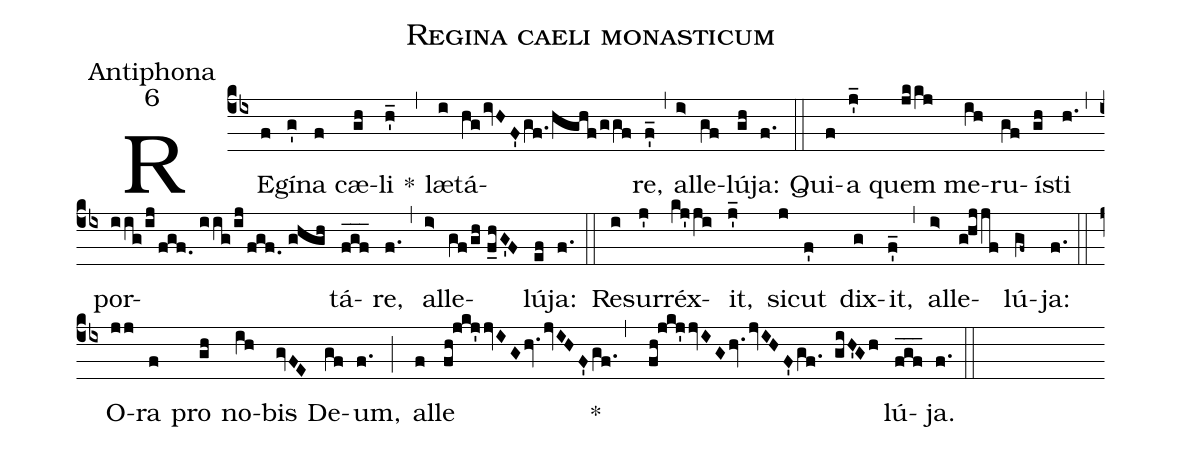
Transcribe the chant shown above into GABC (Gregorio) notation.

name:Regina caeli monasticum;
office-part:Antiphona;
mode:6;
%%
(cb4) RE(f)gí(g')na(f) cæ(gh)li(h_') *(,) læ(i)tá(hg/ivHF'/gf./hghf/ggf)re,(f'_) (,) al(i>)le(gf)lú(gh)ja:(f.) (::) Qui(f)a(j'_) quem(jkkj) me(ih)ru(gf)í(gh)sti(h.) (,) por(iig/ij/fgf.///iig/ij/fgf.///ghgh)tá(fgf___)re,(f.) (,) al(i>)le(gf/gh//f_0hG'F)lú(ef)ja:(f.) (::) Re(i)sur(j')réx(kj'ji)it,(j'_) si(j)cut(f') dix(g)it,(f_') (,) al(i>)le(g!hjjf)lú(gf~)ja:(f.) (::) O(jj)ra(f) pro(gh) no(ih)bis(gvFE) De(gf)um,(f.) (;) al(f)le(fh!jkj'jvIG/hv./jvIHF'/gf.) (,) *()(fh!jkj'jvIGhv./jvIHF'gf.)(giH'Gh)lú(fgf___)ja.(f.) (::)
